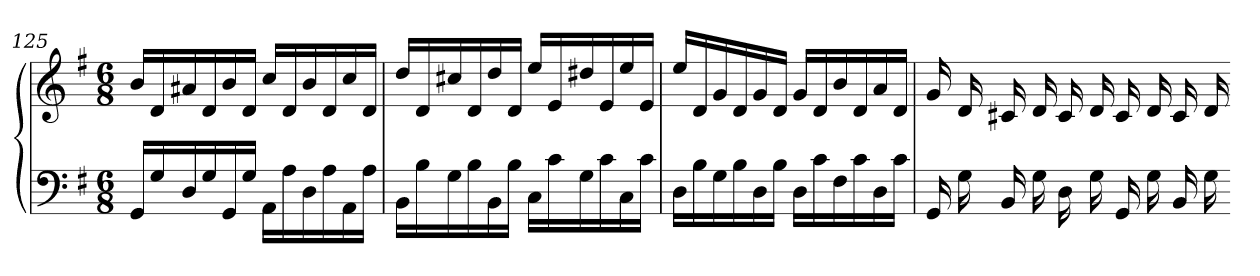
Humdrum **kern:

**kern	**kern
*part1	*part1
*staff2	*staff1
*clefF4	*clefG2
*k[f#]	*k[f#]
*G:	*G:
*M6/8	*M6/8
=125	=125
16GGLL	16bLL
16G	16d
16D	16a#X
16G	16d
16GG	16b
16GJJ	16dJJ
16AALL	16ccLL
16A	16d
16D	16b
16A	16d
16AA	16cc
16AJJ	16dJJ
=126	=126
16BBLL	16ddLL
16B	16d
16G	16cc#X
16B	16d
16BB	16dd
16BJJ	16dJJ
16CLL	16eeLL
16c	16e
16G	16dd#X
16c	16e
16C	16ee
16cJJ	16eJJ
=127	=127
16DLL	16eeLL
16B	16d
16G	16g
16B	16d
16D	16g
16BJJ	16dJJ
16DLL	16gLL
16c	16d
16F#	16b
16c	16d
16D	16a
16cJJ	16dJJ
=128	=128
16GG	16g
16G	16d
16BB	16c#X
16G	16d
16D	16c#
16G	16d
16GG	16c#
16G	16d
16BB	16c#
16G	16d
=-	=-
*-	*-
